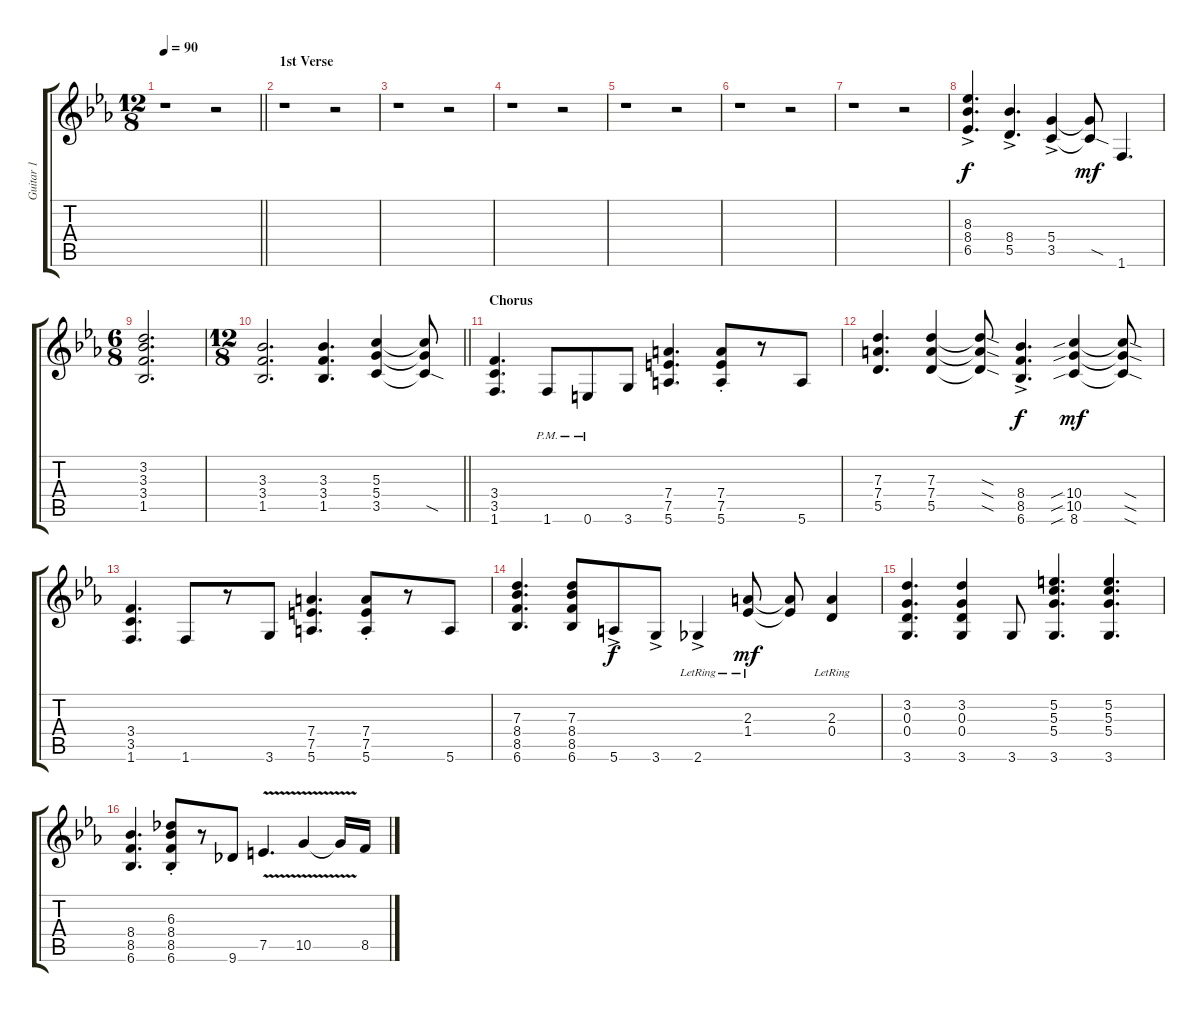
\track ("Guitar 1" "Guitar 1") {instrument distortionguitar}
\staff {score tabs}
\tuning (E4 B3 G3 D3 A2 E2) {hide}
\ts (12 8)
\tempo 90
\clef g2
\barLineRight lightlight
\ks eb
r.1{dy f instrument distortionguitar} r.2 |
\section ("" "1st Verse")
r.1 r.2 |
r.1 r.2 |
r.1 r.2 |
r.1 r.2 |
r.1 r.2 |
r.1 r.2 |
(8.3{ac} 8.4{ac} 6.5{ac}).4{d} (8.4{ac} 5.5{ac}).4{d} (5.4{ac} 3.5{ac}).4 (5.4{t} 3.5{sod t}).8{dy mf} 1.6.4{d} |
\ts (6 8)
(3.2 3.3 3.4 1.5).2{d} |
\ts (12 8)
\barLineRight lightlight
(3.3 3.4 1.5).2{d} (3.3 3.4 1.5).4{d} (5.3 5.4 3.5).4 (5.3{t} 5.4{t} 3.5{sod t}).8 |
\section ("" "Chorus")
(3.4 3.5 1.6).4{d} 1.6{pm}.8 0.6{pm}.8 3.6.8 (7.4 7.5 5.6).4{d} (7.4{st} 7.5{st} 5.6{st}).8 r.8 5.6.8 |
(7.3 7.4 5.5).4{d} (7.3 7.4 5.5).4 (7.3{sod t} 7.4{sod t} 5.5{sod t}).8 (8.4{ac} 8.5{ac} 6.6{ac}).4{d dy f} (10.4{sib} 10.5{sib} 8.6{sib}).4{dy mf} (10.4{sod t} 10.5{sod t} 8.6{sod t}).8 |
(3.4 3.5 1.6).4{d} 1.6.8 r.8 3.6.8 (7.4 7.5 5.6).4{d} (7.4{st} 7.5{st} 5.6{st}).8 r.8 5.6.8 |
(7.3 8.4 8.5 6.6).4{d} (7.3 8.4 8.5 6.6).8 5.6{ac}.8{dy f} 3.6{ac}.8 2.6{ac lr}.4 (2.3{lr} 1.4{lr}).8{dy mf} (2.3{t} 1.4{t}).8 (2.3{lr} 0.4{lr}).4 |
(3.2 0.3 0.4 3.6).4{d} (3.2 0.3 0.4 3.6).4 3.6.8 (5.2 5.3 5.4 3.6).4{d} (5.2 5.3 5.4 3.6).4{d} |
(8.4 8.5 6.6).4{d} (6.3{st} 8.4{st} 8.5{st} 6.6{st}).8 r.8 9.6.8 7.5{v}.4{d} 10.5{v}.4 10.5{v t}.16 8.5.16
